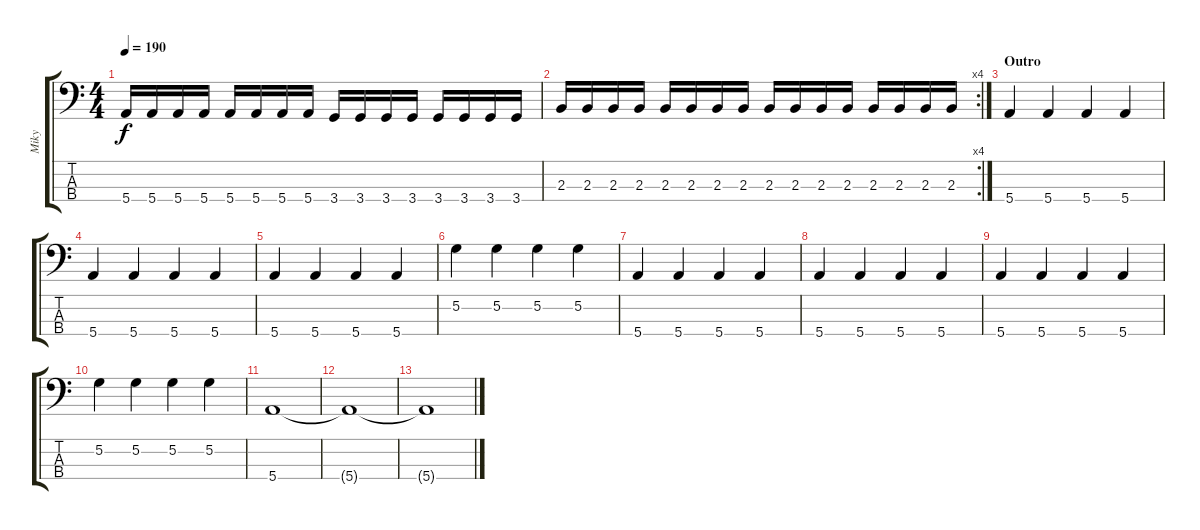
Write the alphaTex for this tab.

\track ("Miky" "Miky") {instrument electricbassfinger}
\staff {score tabs}
\tuning (G2 D2 A1 E1) {hide}
\ts (4 4)
\tempo 190
\clef f4
\ks c
5.4.16{dy f} 5.4.16 5.4.16 5.4.16 5.4.16 5.4.16 5.4.16 5.4.16 3.4.16 3.4.16 3.4.16 3.4.16 3.4.16 3.4.16 3.4.16 3.4.16 |
\rc 4
2.3.16 2.3.16 2.3.16 2.3.16 2.3.16 2.3.16 2.3.16 2.3.16 2.3.16 2.3.16 2.3.16 2.3.16 2.3.16 2.3.16 2.3.16 2.3.16 |
\section ("" "Outro")
5.4.4 5.4.4 5.4.4 5.4.4 |
5.4.4 5.4.4 5.4.4 5.4.4 |
5.4.4 5.4.4 5.4.4 5.4.4 |
5.2.4 5.2.4 5.2.4 5.2.4 |
5.4.4 5.4.4 5.4.4 5.4.4 |
5.4.4 5.4.4 5.4.4 5.4.4 |
5.4.4 5.4.4 5.4.4 5.4.4 |
5.2.4 5.2.4 5.2.4 5.2.4 |
5.4.1 |
5.4{t}.1 |
5.4{t}.1
